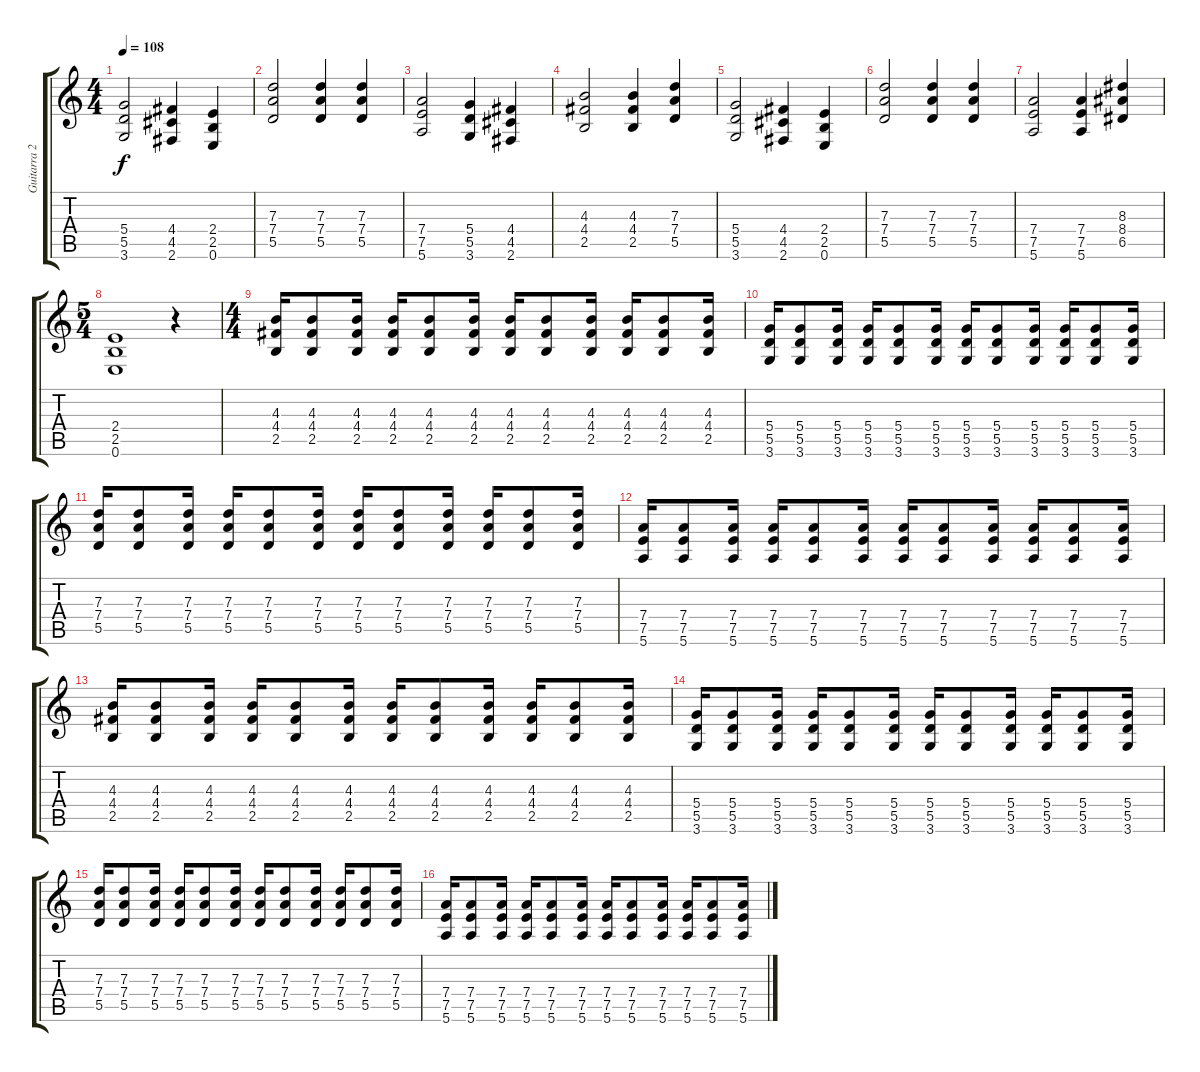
\track ("Guitarra 2" "Guitarra 2") {instrument distortionguitar}
\staff {score tabs}
\tuning (E4 B3 G3 D3 A2 E2) {hide}
\ts (4 4)
\tempo 108
\clef g2
\ks c
(5.4 5.5 3.6).2{dy f} (4.4 4.5 2.6).4 (2.4 2.5 0.6).4 |
(7.3 7.4 5.5).2 (7.3 7.4 5.5).4 (7.3 7.4 5.5).4 |
(7.4 7.5 5.6).2 (5.4 5.5 3.6).4 (4.4 4.5 2.6).4 |
(4.3 4.4 2.5).2 (4.3 4.4 2.5).4 (7.3 7.4 5.5).4 |
(5.4 5.5 3.6).2 (4.4 4.5 2.6).4 (2.4 2.5 0.6).4 |
(7.3 7.4 5.5).2 (7.3 7.4 5.5).4 (7.3 7.4 5.5).4 |
(7.4 7.5 5.6).2 (7.4 7.5 5.6).4 (8.3 8.4 6.5).4 |
\ts (5 4)
(2.4 2.5 0.6).1 r.4 |
\ts (4 4)
(4.3 4.4 2.5).16 (4.3 4.4 2.5).8 (4.3 4.4 2.5).16 (4.3 4.4 2.5).16 (4.3 4.4 2.5).8 (4.3 4.4 2.5).16 (4.3 4.4 2.5).16 (4.3 4.4 2.5).8 (4.3 4.4 2.5).16 (4.3 4.4 2.5).16 (4.3 4.4 2.5).8 (4.3 4.4 2.5).16 |
(5.4 5.5 3.6).16 (5.4 5.5 3.6).8 (5.4 5.5 3.6).16 (5.4 5.5 3.6).16 (5.4 5.5 3.6).8 (5.4 5.5 3.6).16 (5.4 5.5 3.6).16 (5.4 5.5 3.6).8 (5.4 5.5 3.6).16 (5.4 5.5 3.6).16 (5.4 5.5 3.6).8 (5.4 5.5 3.6).16 |
(7.3 7.4 5.5).16 (7.3 7.4 5.5).8 (7.3 7.4 5.5).16 (7.3 7.4 5.5).16 (7.3 7.4 5.5).8 (7.3 7.4 5.5).16 (7.3 7.4 5.5).16 (7.3 7.4 5.5).8 (7.3 7.4 5.5).16 (7.3 7.4 5.5).16 (7.3 7.4 5.5).8 (7.3 7.4 5.5).16 |
(7.4 7.5 5.6).16 (7.4 7.5 5.6).8 (7.4 7.5 5.6).16 (7.4 7.5 5.6).16 (7.4 7.5 5.6).8 (7.4 7.5 5.6).16 (7.4 7.5 5.6).16 (7.4 7.5 5.6).8 (7.4 7.5 5.6).16 (7.4 7.5 5.6).16 (7.4 7.5 5.6).8 (7.4 7.5 5.6).16 |
(4.3 4.4 2.5).16 (4.3 4.4 2.5).8 (4.3 4.4 2.5).16 (4.3 4.4 2.5).16 (4.3 4.4 2.5).8 (4.3 4.4 2.5).16 (4.3 4.4 2.5).16 (4.3 4.4 2.5).8 (4.3 4.4 2.5).16 (4.3 4.4 2.5).16 (4.3 4.4 2.5).8 (4.3 4.4 2.5).16 |
(5.4 5.5 3.6).16 (5.4 5.5 3.6).8 (5.4 5.5 3.6).16 (5.4 5.5 3.6).16 (5.4 5.5 3.6).8 (5.4 5.5 3.6).16 (5.4 5.5 3.6).16 (5.4 5.5 3.6).8 (5.4 5.5 3.6).16 (5.4 5.5 3.6).16 (5.4 5.5 3.6).8 (5.4 5.5 3.6).16 |
(7.3 7.4 5.5).16 (7.3 7.4 5.5).8 (7.3 7.4 5.5).16 (7.3 7.4 5.5).16 (7.3 7.4 5.5).8 (7.3 7.4 5.5).16 (7.3 7.4 5.5).16 (7.3 7.4 5.5).8 (7.3 7.4 5.5).16 (7.3 7.4 5.5).16 (7.3 7.4 5.5).8 (7.3 7.4 5.5).16 |
(7.4 7.5 5.6).16 (7.4 7.5 5.6).8 (7.4 7.5 5.6).16 (7.4 7.5 5.6).16 (7.4 7.5 5.6).8 (7.4 7.5 5.6).16 (7.4 7.5 5.6).16 (7.4 7.5 5.6).8 (7.4 7.5 5.6).16 (7.4 7.5 5.6).16 (7.4 7.5 5.6).8 (7.4 7.5 5.6).16
